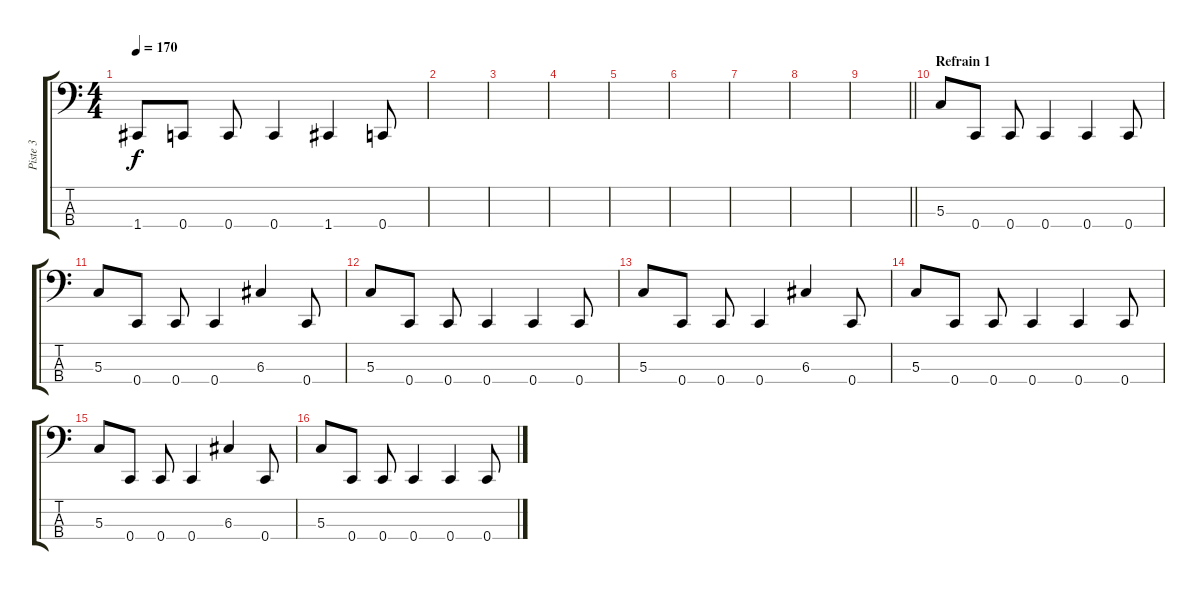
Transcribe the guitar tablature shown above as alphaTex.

\track ("Piste 3" "Piste 3") {instrument electricbassfinger}
\staff {score tabs}
\tuning (F2 C2 G1 C1) {hide}
\ts (4 4)
\tempo 170
\clef f4
\ks c
1.4.8{dy f} 0.4.8 0.4.8 0.4.4 1.4.4 0.4.8 |
|
|
|
|
|
|
|
\barLineRight lightlight
|
\section ("" "Refrain 1")
5.3.8 0.4.8 0.4.8 0.4.4 0.4.4 0.4.8 |
5.3.8 0.4.8 0.4.8 0.4.4 6.3.4 0.4.8 |
5.3.8 0.4.8 0.4.8 0.4.4 0.4.4 0.4.8 |
5.3.8 0.4.8 0.4.8 0.4.4 6.3.4 0.4.8 |
5.3.8 0.4.8 0.4.8 0.4.4 0.4.4 0.4.8 |
5.3.8 0.4.8 0.4.8 0.4.4 6.3.4 0.4.8 |
5.3.8 0.4.8 0.4.8 0.4.4 0.4.4 0.4.8
